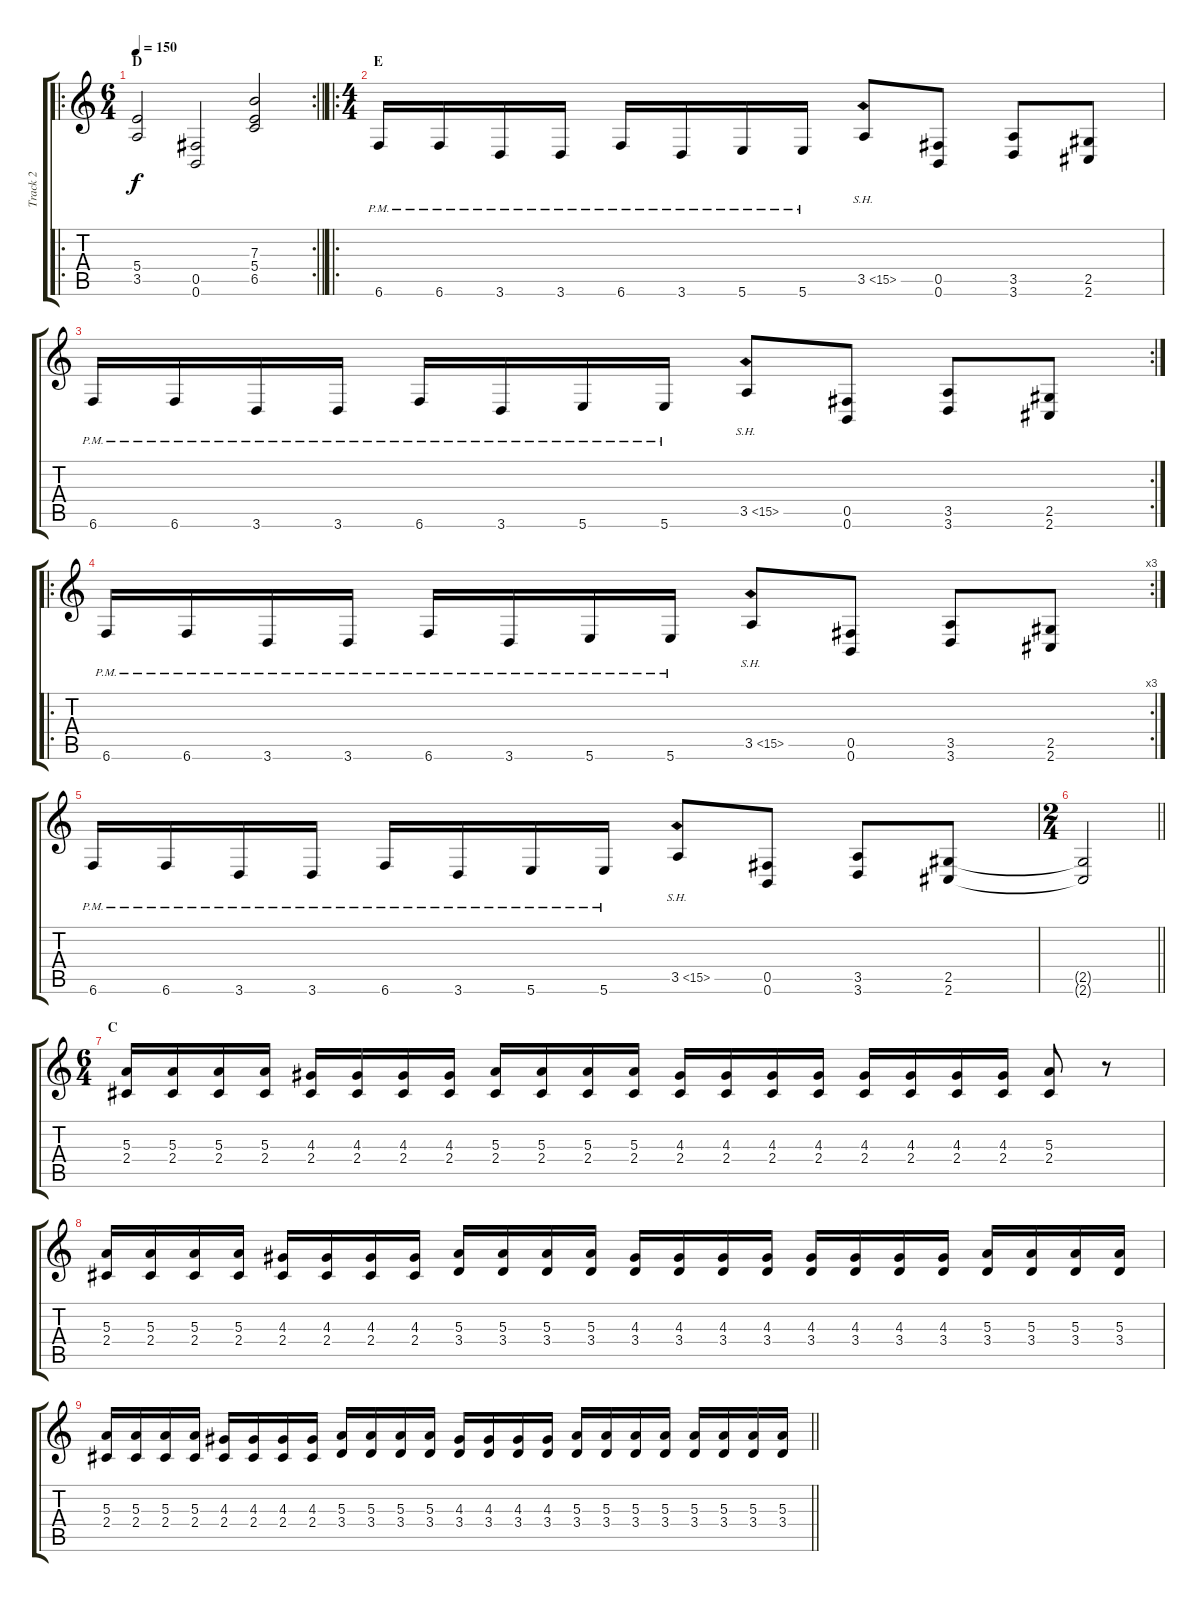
\track ("Track 2" "Track 2") {instrument distortionguitar}
\staff {score tabs}
\tuning (Db4 Ab3 E3 B2 Gb2 B1) {hide}
\ro
\rc 2
\ts (6 4)
\section ("" "D")
\tempo 150
\clef g2
\barLineRight lightlight
\ks c
(5.4 3.5).2{dy f} (0.5 0.6).2 (7.3 5.4 6.5).2 |
\ro
\ts (4 4)
\section ("" "E")
6.6{pm}.16 6.6{pm}.16 3.6{pm}.16 3.6{pm}.16 6.6{pm}.16 3.6{pm}.16 5.6{pm}.16 5.6{pm}.16 3.5{sh 12}.8 (0.5 0.6).8 (3.5 3.6).8 (2.5 2.6).8 |
\rc 2
6.6{pm}.16 6.6{pm}.16 3.6{pm}.16 3.6{pm}.16 6.6{pm}.16 3.6{pm}.16 5.6{pm}.16 5.6{pm}.16 3.5{sh 12}.8 (0.5 0.6).8 (3.5 3.6).8 (2.5 2.6).8 |
\ro
\rc 3
6.6{pm}.16 6.6{pm}.16 3.6{pm}.16 3.6{pm}.16 6.6{pm}.16 3.6{pm}.16 5.6{pm}.16 5.6{pm}.16 3.5{sh 12}.8 (0.5 0.6).8 (3.5 3.6).8 (2.5 2.6).8 |
6.6{pm}.16 6.6{pm}.16 3.6{pm}.16 3.6{pm}.16 6.6{pm}.16 3.6{pm}.16 5.6{pm}.16 5.6{pm}.16 3.5{sh 12}.8 (0.5 0.6).8 (3.5 3.6).8 (2.5 2.6).8 |
\ts (2 4)
\barLineRight lightlight
(2.5{t} 2.6{t}).2 |
\ts (6 4)
\section ("" "C")
(5.3 2.4).16 (5.3 2.4).16 (5.3 2.4).16 (5.3 2.4).16 (4.3 2.4).16 (4.3 2.4).16 (4.3 2.4).16 (4.3 2.4).16 (5.3 2.4).16 (5.3 2.4).16 (5.3 2.4).16 (5.3 2.4).16 (4.3 2.4).16 (4.3 2.4).16 (4.3 2.4).16 (4.3 2.4).16 (4.3 2.4).16 (4.3 2.4).16 (4.3 2.4).16 (4.3 2.4).16 (5.3 2.4).8 r.8 |
(5.3 2.4).16 (5.3 2.4).16 (5.3 2.4).16 (5.3 2.4).16 (4.3 2.4).16 (4.3 2.4).16 (4.3 2.4).16 (4.3 2.4).16 (5.3 3.4).16 (5.3 3.4).16 (5.3 3.4).16 (5.3 3.4).16 (4.3 3.4).16 (4.3 3.4).16 (4.3 3.4).16 (4.3 3.4).16 (4.3 3.4).16 (4.3 3.4).16 (4.3 3.4).16 (4.3 3.4).16 (5.3 3.4).16 (5.3 3.4).16 (5.3 3.4).16 (5.3 3.4).16 |
\barLineRight lightlight
(5.3 2.4).16 (5.3 2.4).16 (5.3 2.4).16 (5.3 2.4).16 (4.3 2.4).16 (4.3 2.4).16 (4.3 2.4).16 (4.3 2.4).16 (5.3 3.4).16 (5.3 3.4).16 (5.3 3.4).16 (5.3 3.4).16 (4.3 3.4).16 (4.3 3.4).16 (4.3 3.4).16 (4.3 3.4).16 (5.3 3.4).16 (5.3 3.4).16 (5.3 3.4).16 (5.3 3.4).16 (5.3 3.4).16 (5.3 3.4).16 (5.3 3.4).16 (5.3 3.4).16
